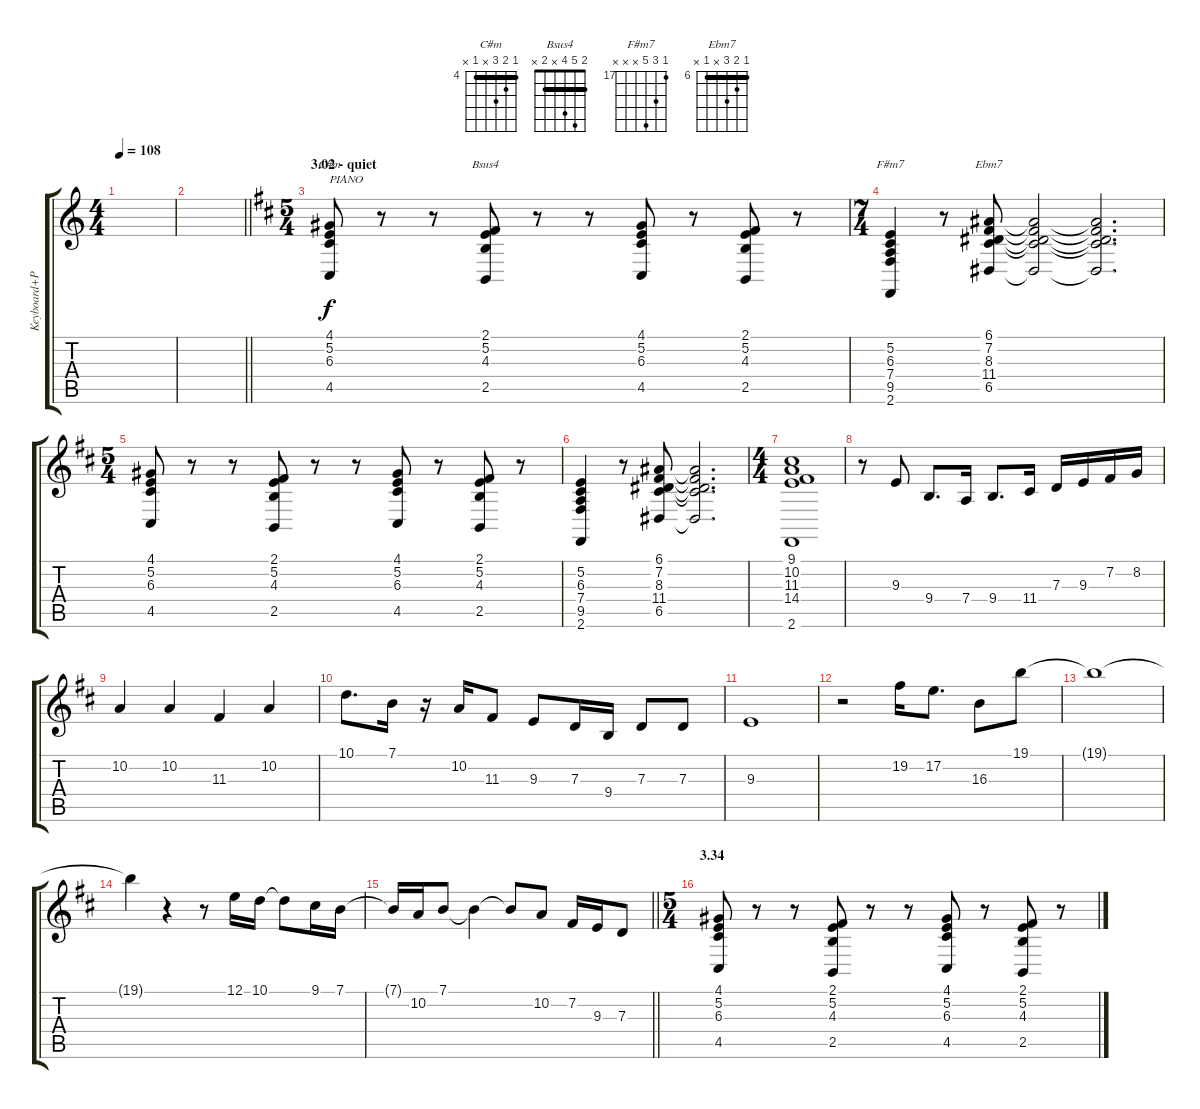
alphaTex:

\track ("Keyboard+Piano" "Keyboard+P") {instrument clavinet}
\staff {score tabs}
\tuning (E4 B3 G3 D3 A2 E2) {hide}
\chord ("C#m" 4 5 6 x 4 x) {firstfret 4 barre 4}
\chord ("Bsus4" 2 5 4 x 2 x) {barre 2}
\chord ("F#m7" 17 19 21 x x x) {firstfret 17}
\chord ("Ebm7" 6 7 8 x 6 x) {firstfret 6 barre 6}
\ts (4 4)
\tempo 108
\clef g2
\ks c
|
\barLineRight lightlight
|
\ts (5 4)
\section ("" "3.02 - quiet")
\ks d
(4.1 5.2 6.3 4.5).8{ch "C#m" txt "PIANO" instrument brightacousticpiano} r.8 r.8 (2.1 5.2 4.3 2.5).8{ch "Bsus4"} r.8 r.8 (4.1 5.2 6.3 4.5).8 r.8 (2.1 5.2 4.3 2.5).8 r.8 |
\ts (7 4)
(5.2 6.3 7.4 9.5 2.6).4{ch "F#m7"} r.8 (6.1 7.2 8.3 11.4 6.5).8{ch "Ebm7"} (6.1{t} 7.2{t} 8.3{t} 11.4{t} 6.5{t}).2 (6.1{t} 7.2{t} 8.3{t} 11.4{t} 6.5{t}).2{d} |
\ts (5 4)
(4.1 5.2 6.3 4.5).8 r.8 r.8 (2.1 5.2 4.3 2.5).8 r.8 r.8 (4.1 5.2 6.3 4.5).8 r.8 (2.1 5.2 4.3 2.5).8 r.8 |
(5.2 6.3 7.4 9.5 2.6).4 r.8 (6.1 7.2 8.3 11.4 6.5).8 (6.1{t} 7.2{t} 8.3{t} 11.4{t} 6.5{t}).2{d} |
\ts (4 4)
(9.1 10.2 11.3 14.4 2.6).1 |
r.8 9.3.8 9.4.8{d} 7.4.16 9.4.8{d} 11.4.16 7.3.16 9.3.16 7.2.16 8.2.16 |
10.2.4 10.2.4 11.3.4 10.2.4 |
10.1.8{d} 7.1.16 r.16 10.2.16 11.3.8 9.3.8 7.3.16 9.4.16 7.3.8 7.3.8 |
9.3.1 |
r.2 19.2.16 17.2.8{d} 16.3.8 19.1.8 |
19.1{t}.1 |
19.1{t}.4 r.4 r.8 12.1.16 10.1.16 10.1{t}.8 9.1.16 7.1.16 |
\barLineRight lightlight
7.1{t}.16 10.2.16 7.1.8 7.1{t}.4 7.1{t}.8 10.2.8 7.2.16 9.3.16 7.3.8 |
\ts (5 4)
\section ("" "3.34")
(4.1 5.2 6.3 4.5).8 r.8 r.8 (2.1 5.2 4.3 2.5).8 r.8 r.8 (4.1 5.2 6.3 4.5).8 r.8 (2.1 5.2 4.3 2.5).8 r.8
